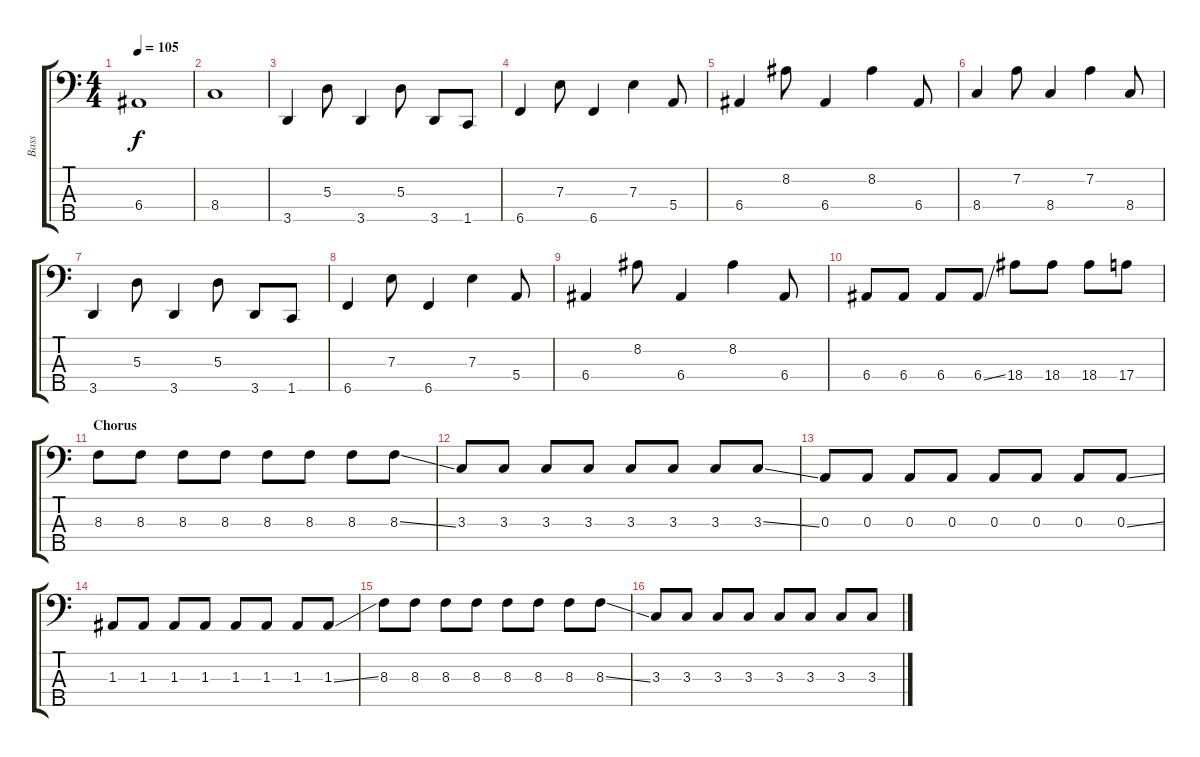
\track ("Bass" "Bass") {instrument electricbassfinger}
\staff {score tabs}
\tuning (G2 D2 A1 E1 B0) {hide}
\ts (4 4)
\tempo 105
\clef f4
\ks c
6.4.1{dy f} |
8.4.1 |
3.5.4 5.3.8 3.5.4 5.3.8 3.5.8 1.5.8 |
6.5.4 7.3.8 6.5.4 7.3.4 5.4.8 |
6.4.4 8.2.8 6.4.4 8.2.4 6.4.8 |
8.4.4 7.2.8 8.4.4 7.2.4 8.4.8 |
3.5.4 5.3.8 3.5.4 5.3.8 3.5.8 1.5.8 |
6.5.4 7.3.8 6.5.4 7.3.4 5.4.8 |
6.4.4 8.2.8 6.4.4 8.2.4 6.4.8 |
6.4.8 6.4.8 6.4.8 6.4{ss}.8 18.4.8 18.4.8 18.4.8 17.4.8 |
\section ("" "Chorus")
8.3.8 8.3.8 8.3.8 8.3.8 8.3.8 8.3.8 8.3.8 8.3{ss}.8 |
3.3.8 3.3.8 3.3.8 3.3.8 3.3.8 3.3.8 3.3.8 3.3{ss}.8 |
0.3.8 0.3.8 0.3.8 0.3.8 0.3.8 0.3.8 0.3.8 0.3{ss}.8 |
1.3.8 1.3.8 1.3.8 1.3.8 1.3.8 1.3.8 1.3.8 1.3{ss}.8 |
8.3.8 8.3.8 8.3.8 8.3.8 8.3.8 8.3.8 8.3.8 8.3{ss}.8 |
3.3.8 3.3.8 3.3.8 3.3.8 3.3.8 3.3.8 3.3.8 3.3{ss}.8
